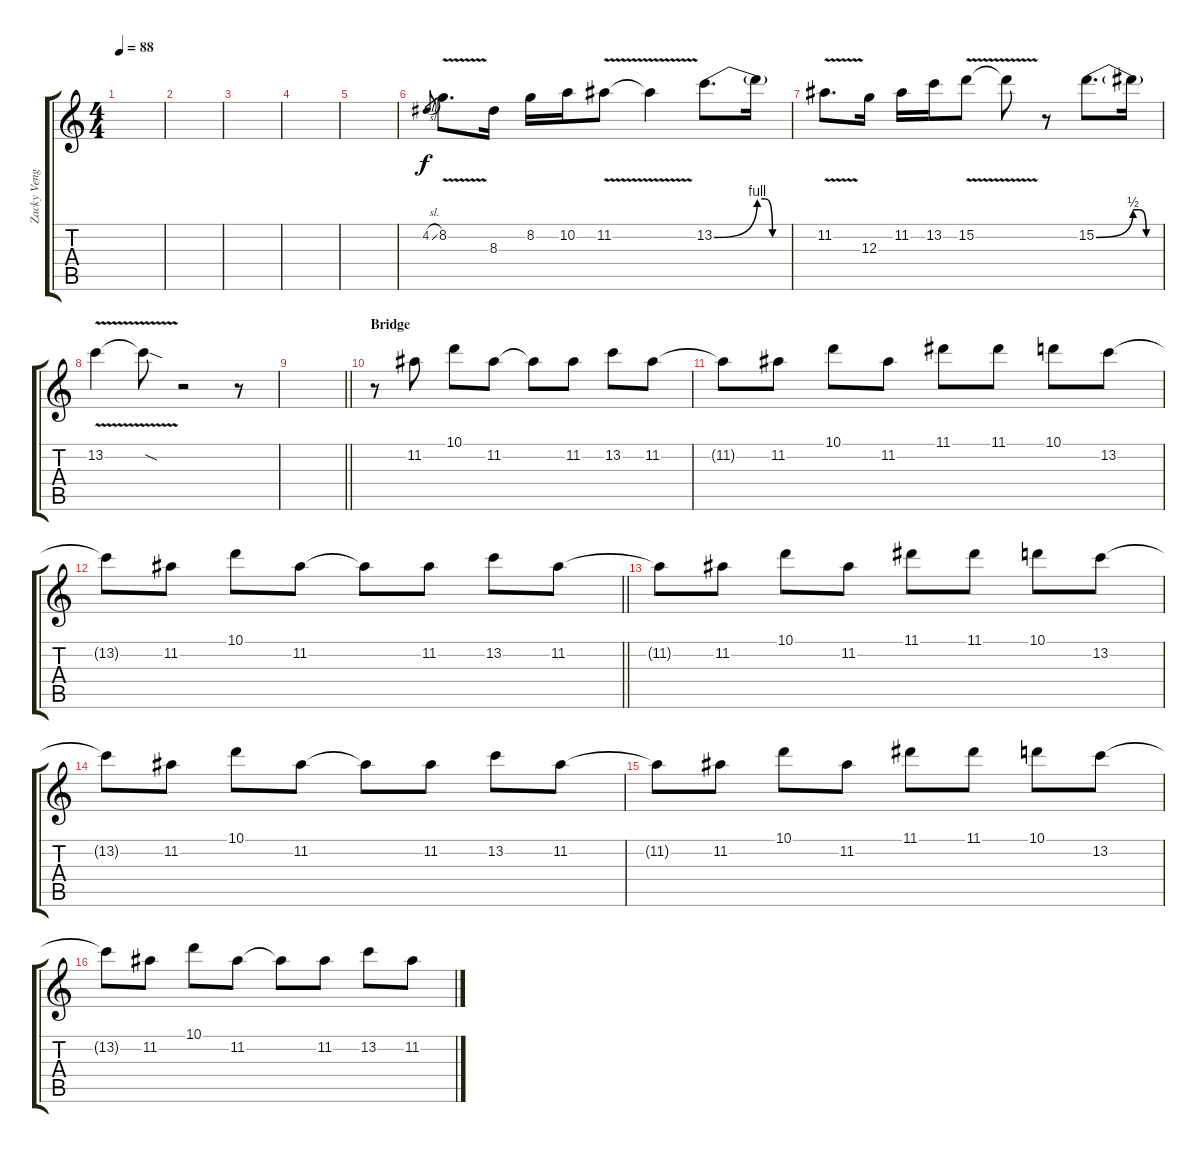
\track ("Zacky Vengeance (Lead)" "Zacky Veng") {instrument distortionguitar}
\staff {score tabs}
\tuning (E4 B3 G3 D3 A2 D2) {hide}
\ts (4 4)
\tempo 88
\clef g2
\ks c
|
|
|
|
|
4.2{sl}.8{gr} 8.2{v}.8{d} 8.3.16 8.2.16 10.2.16 11.2{v}.8 11.2{t}.4 13.2{be (bend 0 0 60 4)}.8{d} 13.2{be (custom 0 4 15 4 30 0 60 0) t}.16 |
11.2{v}.8{d} 12.3.16 11.2.16 13.2.16 15.2{v}.8 15.2{t}.8 r.8 15.2{be (bend 0 0 60 2)}.8{d} 15.2{be (custom 0 2 15 2 30 0 60 0) t}.16 |
13.2{v}.4 13.2{sod t}.8 r.2 r.8 |
\barLineRight lightlight
|
\section ("" "Bridge")
r.8 11.2.8 10.1.8 11.2.8 11.2{t}.8 11.2.8 13.2.8 11.2.8 |
11.2{t}.8 11.2.8 10.1.8 11.2.8 11.1.8 11.1.8 10.1.8 13.2.8 |
\barLineRight lightlight
13.2{t}.8 11.2.8 10.1.8 11.2.8 11.2{t}.8 11.2.8 13.2.8 11.2.8 |
11.2{t}.8 11.2.8 10.1.8 11.2.8 11.1.8 11.1.8 10.1.8 13.2.8 |
13.2{t}.8 11.2.8 10.1.8 11.2.8 11.2{t}.8 11.2.8 13.2.8 11.2.8 |
11.2{t}.8 11.2.8 10.1.8 11.2.8 11.1.8 11.1.8 10.1.8 13.2.8 |
13.2{t}.8 11.2.8 10.1.8 11.2.8 11.2{t}.8 11.2.8 13.2.8 11.2.8
